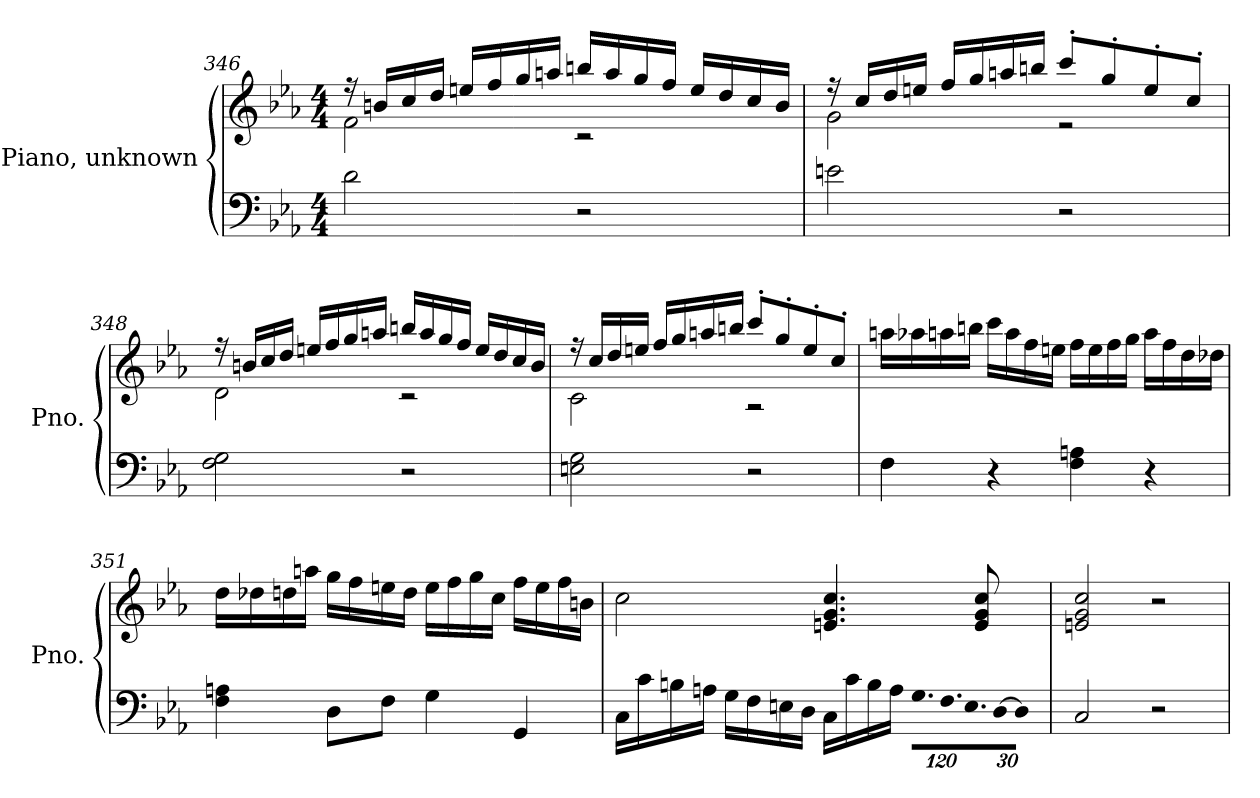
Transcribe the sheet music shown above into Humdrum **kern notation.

**kern	**kern
*part1	*part1
*staff2	*staff1
*I"Piano, unknown	*
*I'Pno.	*
*clefF4	*clefG2
*k[b-e-a-]	*k[b-e-a-]
*M4/4	*M4/4
=346	=346
*	*^
2d\	16r	2f\
.	16bn/LL	.
.	16cc/	.
.	16dd/JJ	.
.	16een/LL	.
.	16ff/	.
.	16gg/	.
.	16aan/JJ	.
2r	16bbn/LL	2r
.	16aa/	.
.	16gg/	.
.	16ff/JJ	.
.	16ee/LL	.
.	16dd/	.
.	16cc/	.
.	16b/JJ	.
!!LO:PB:g=z	!!
=347	=347	=347
2en\	16r	2g\
.	16cc/LL	.
.	16dd/	.
.	16een/JJ	.
.	16ff/LL	.
.	16gg/	.
.	16aan/	.
.	16bbn/JJ	.
2r	8ccc'/L	2r
.	8gg'/	.
.	8ee'/	.
.	8cc'/J	.
=348	=348	=348
2F\ 2G\	16r	2d\
.	16bn/LL	.
.	16cc/	.
.	16dd/JJ	.
.	16een/LL	.
.	16ff/	.
.	16gg/	.
.	16aan/JJ	.
2r	16bbn/LL	2r
.	16aa/	.
.	16gg/	.
.	16ff/JJ	.
.	16ee/LL	.
.	16dd/	.
.	16cc/	.
.	16b/JJ	.
!!LO:LB:g=z	!!
=349	=349	=349
2En\ 2G\	16r	2c\
.	16cc/LL	.
.	16dd/	.
.	16een/JJ	.
.	16ff/LL	.
.	16gg/	.
.	16aan/	.
.	16bbn/JJ	.
2r	8ccc'/L	2r
.	8gg'/	.
.	8ee'/	.
.	8cc'/J	.
*	*v	*v
=350	=350
4F\	16aan\LL
.	16aa-X\
.	16aan\
.	16bbn\JJ
4r	16ccc\LL
.	16aa\
.	16ff\
.	16een\JJ
4F\ 4An\	16ff\LL
.	16ee\
.	16ff\
.	16gg\JJ
4r	16aa\LL
.	16ff\
.	16dd\
.	16dd-X\JJ
!!LO:LB:g=z
=351	=351
4F\ 4An\	16dd\LL
.	16dd-X\
.	16ddn\
.	16aan\JJ
8D\L	16gg\LL
.	16ff\
8F\J	16een\
.	16dd\JJ
4G\	16ee\LL
.	16ff\
.	16gg\
.	16cc\JJ
4GG/	16ff\LL
.	16ee\
.	16ff\
.	16bn\JJ
=352	=352
16C\LL	2cc\
16c\	.
16Bn\	.
16An\JJ	.
16G\LL	.
16F\	.
16En\	.
16D\JJ	.
16C\LL	4.en/ 4.g/ 4.cc/
16c\	.
16B\	.
16A\JJ	.
*Xbrackettup	*
!LO:N:vis=32.	!
1920%103G\LLL	.
!LO:N:vis=32.	!
1920%103F\	.
!LO:N:vis=32.	!
1920%103E\	.
.	8e/ 8g/ 8cc/
!LO:N:vis=64	!
[960%17D\JK	.
!LO:N:vis=16	!
1920%137D\JJ]	.
=353	=353
2C/	2en/ 2g/ 2cc/
2r	2r
=	=
*-	*-
